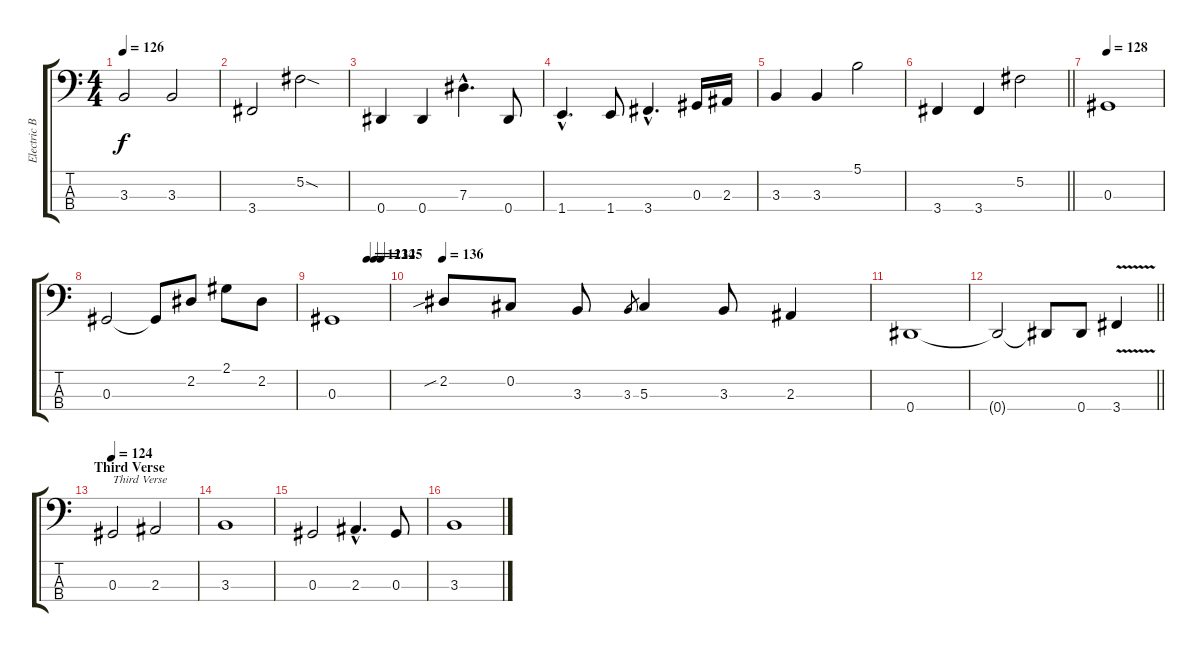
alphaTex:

\track ("Electric Bass" "Electric B") {instrument electricbasspick}
\staff {score tabs}
\tuning (Gb2 Db2 Ab1 Eb1) {hide}
\ts (4 4)
\tempo 126
\clef f4
\ks c
3.3.2{dy f} 3.3.2 |
3.4.2 5.2{sod}.2 |
0.4.4 0.4.4 7.3{hac}.4{d} 0.4.8 |
1.4{hac}.4{d} 1.4.8 3.4{hac}.4{d} 0.3.16 2.3.16 |
3.3.4 3.3.4 5.1.2 |
\barLineRight lightlight
3.4.4 3.4.4 5.2.2 |
\tempo 128
0.3.1 |
0.3.2 0.3{t}.8 2.2.8 2.1.8 2.2.8 |
\tempo (123 0.625)
\tempo (124 0.75)
\tempo (125 0.875)
0.3.1 |
\tempo 136
2.2{sib}.8 0.2.8 3.3.8 3.3.8{gr} 5.3.4 3.3.8 2.3.4 |
0.4.1 |
\barLineRight lightlight
0.4{t}.2 0.4{t}.8 0.4.8 3.4{v}.4 |
\section ("" "Third Verse")
\tempo 124
0.3.2{txt "Third Verse"} 2.3.2 |
3.3.1 |
0.3.2 2.3{hac}.4{d} 0.3.8 |
3.3.1
